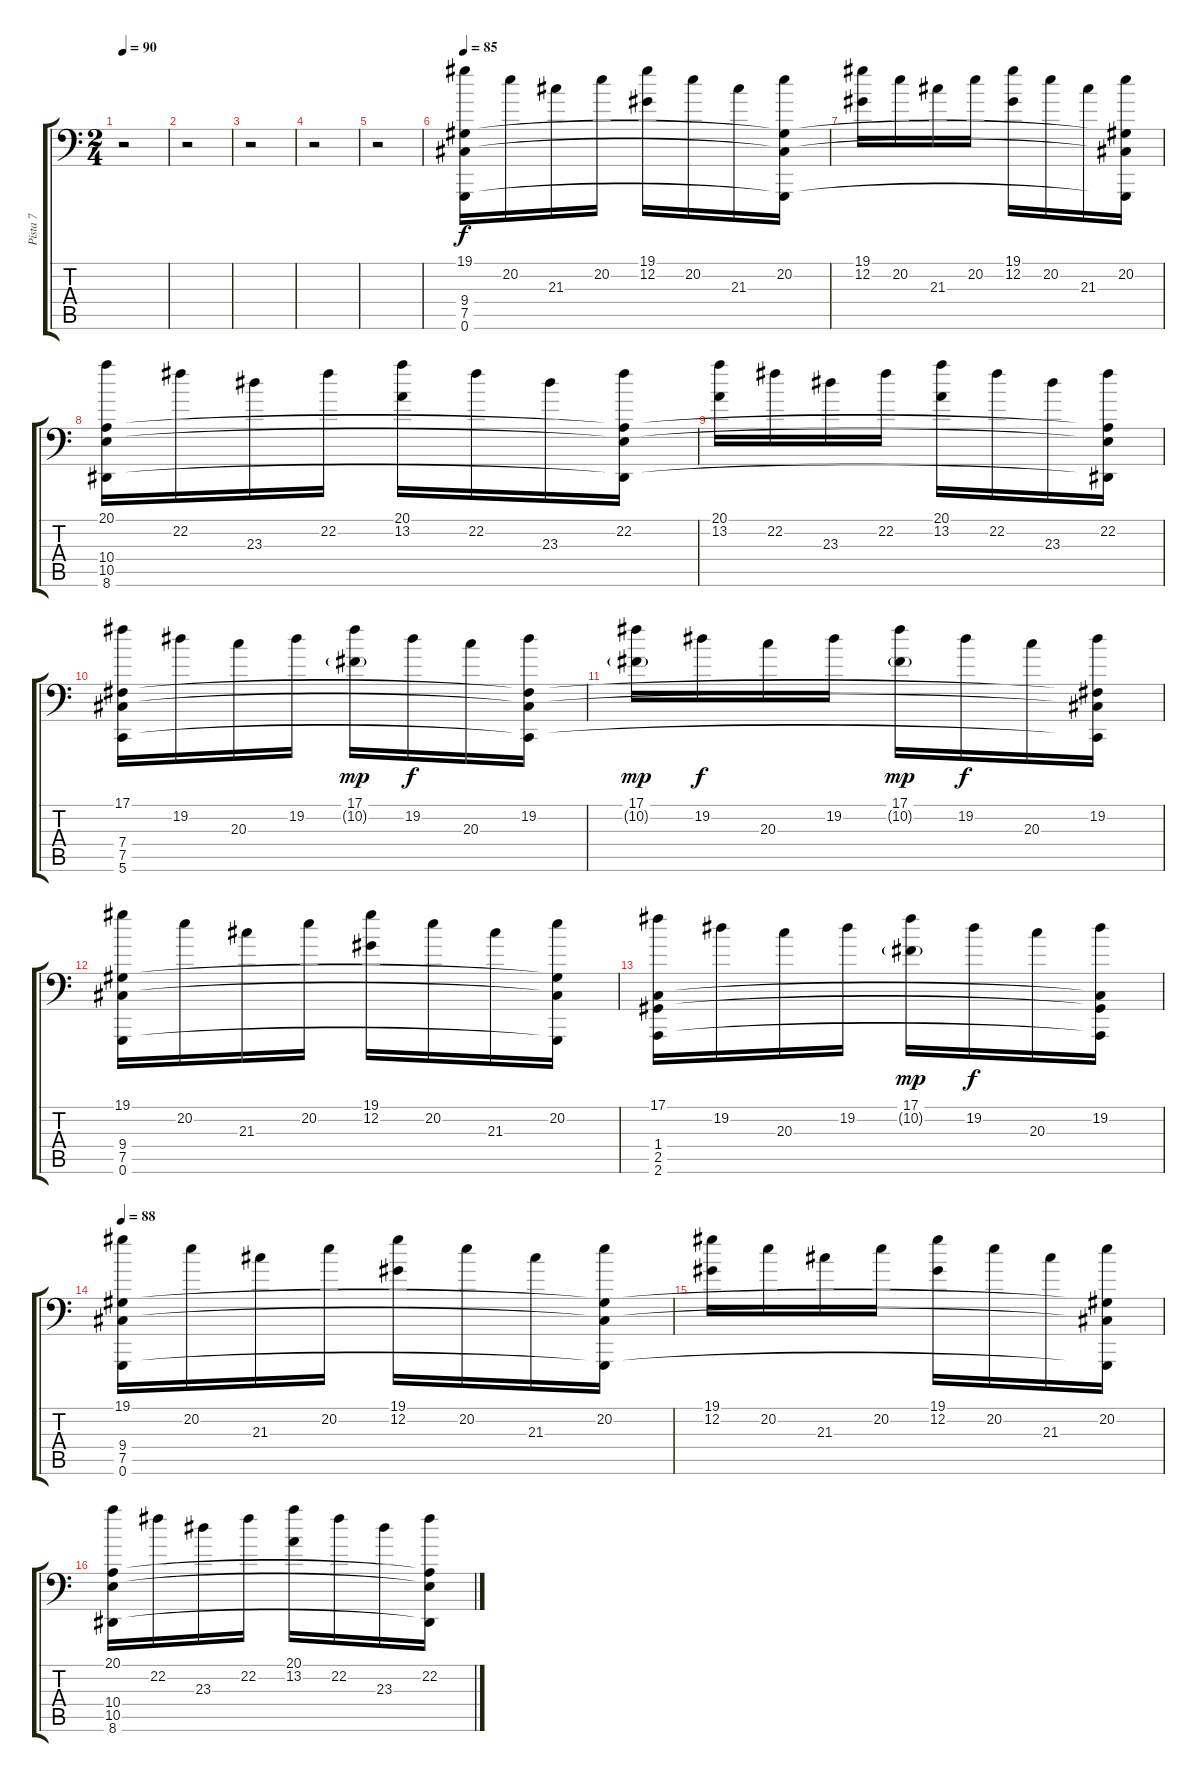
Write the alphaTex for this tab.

\track ("Pista 7" "Pista 7") {instrument acousticgrandpiano}
\staff {score tabs}
\tuning (Db4 Ab3 E3 B2 Gb2 G1) {hide}
\ts (2 4)
\tempo 90
\clef f4
\ks c
r.2{dy f} |
r.2 |
r.2 |
r.2 |
r.2 |
\tempo 85
(19.1 9.4 7.5 0.6).16 20.2.16 21.3.16 20.2.16 (19.1 12.2).16 20.2.16 21.3.16 (20.2 9.4{t} 7.5{t} 0.6{t}).16 |
(19.1 12.2).16 20.2.16 21.3.16 20.2.16 (19.1 12.2).16 20.2.16 21.3.16 (20.2 9.4{t} 7.5{t} 0.6{t}).16 |
(20.1 10.4 10.5 8.6).16 22.2.16 23.3.16 22.2.16 (20.1 13.2).16 22.2.16 23.3.16 (22.2 10.4{t} 10.5{t} 8.6{t}).16 |
(20.1 13.2).16 22.2.16 23.3.16 22.2.16 (20.1 13.2).16 22.2.16 23.3.16 (22.2 10.4{t} 10.5{t} 8.6{t}).16 |
(17.1 7.4 7.5 5.6).16 19.2.16 20.3.16 19.2.16 (17.1 10.2{g}).16{dy mp} 19.2.16{dy f} 20.3.16 (19.2 7.4{t} 7.5{t} 5.6{t}).16 |
(17.1 10.2{g}).16{dy mp} 19.2.16{dy f} 20.3.16 19.2.16 (17.1 10.2{g}).16{dy mp} 19.2.16{dy f} 20.3.16 (19.2 7.4{t} 7.5{t} 5.6{t}).16 |
(19.1 9.4 7.5 0.6).16 20.2.16 21.3.16 20.2.16 (19.1 12.2).16 20.2.16 21.3.16 (20.2 9.4{t} 7.5{t} 0.6{t}).16 |
(17.1 1.4 2.5 2.6).16 19.2.16 20.3.16 19.2.16 (17.1 10.2{g}).16{dy mp} 19.2.16{dy f} 20.3.16 (19.2 1.4{t} 2.5{t} 2.6{t}).16 |
\tempo 88
(19.1 9.4 7.5 0.6).16 20.2.16 21.3.16 20.2.16 (19.1 12.2).16 20.2.16 21.3.16 (20.2 9.4{t} 7.5{t} 0.6{t}).16 |
(19.1 12.2).16 20.2.16 21.3.16 20.2.16 (19.1 12.2).16 20.2.16 21.3.16 (20.2 9.4{t} 7.5{t} 0.6{t}).16 |
(20.1 10.4 10.5 8.6).16 22.2.16 23.3.16 22.2.16 (20.1 13.2).16 22.2.16 23.3.16 (22.2 10.4{t} 10.5{t} 8.6{t}).16
